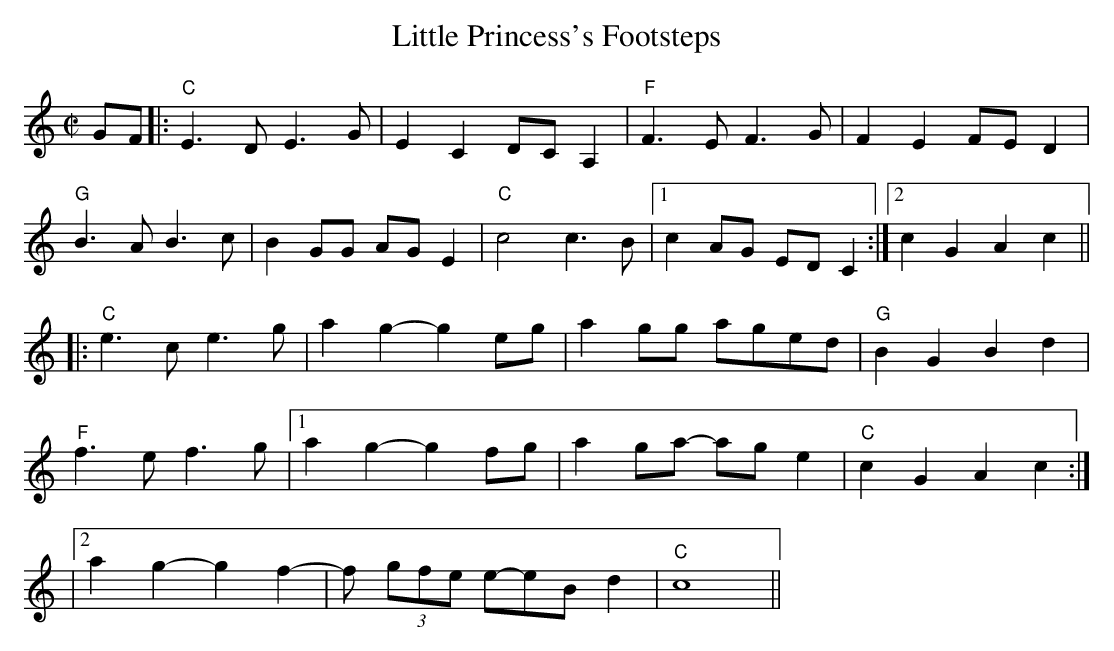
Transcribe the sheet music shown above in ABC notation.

X:1
T:Little Princess's Footsteps
M:C|
L:1/8
K:C
GF|:"C"E3D E3G|E2C2 DC A,2|"F"F3E F3G|F2E2 FE D2|
"G"B3A B3c|B2 GG AGE2|"C"c4 c3B|1c2 AG ED C2:|2 c2G2A2c2||
|:"C"e3c e3g|a2 g2-g2 eg|a2 gg aged|"G"B2G2 B2d2|
"F"f3e f3g|1a2g2-g2 fg|a2ga- ag e2|"C"c2 G2A2c2:|
|2a2 g2-g2 f2-|f (3gfe  e-eB d2|"C"c8||
